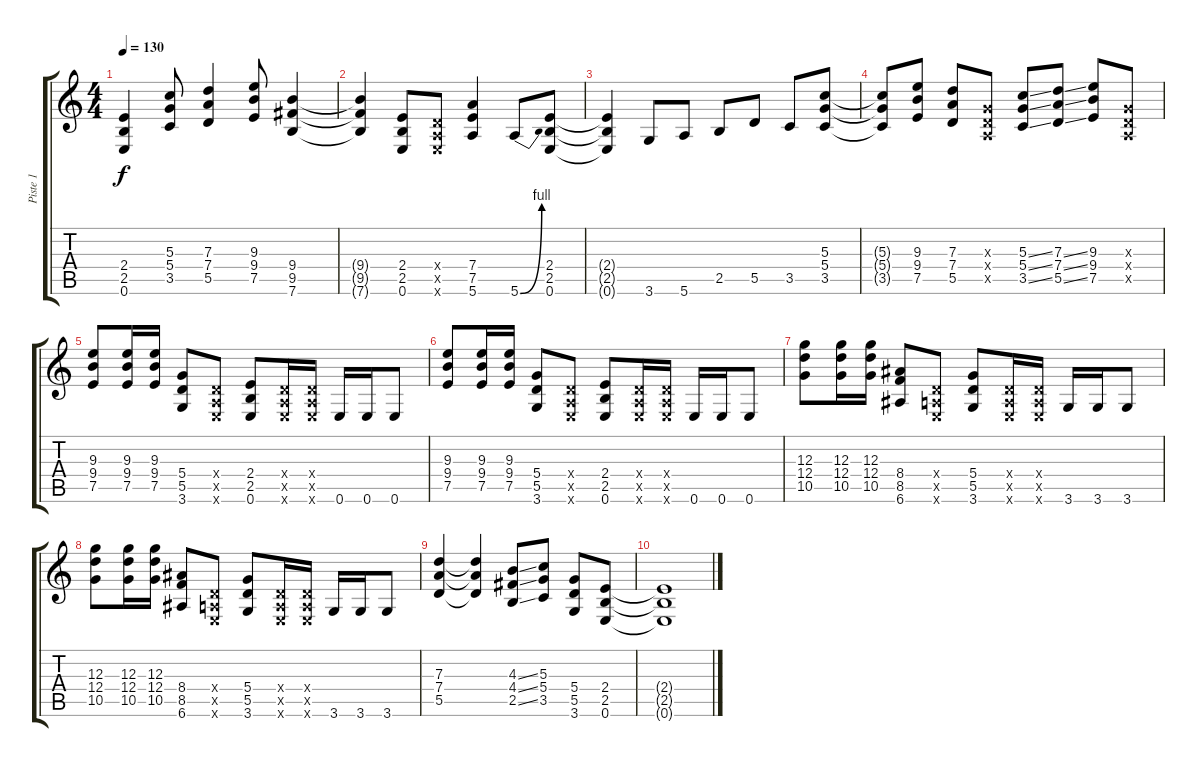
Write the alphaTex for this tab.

\track ("Piste 1" "Piste 1") {instrument distortionguitar}
\staff {score tabs}
\tuning (E4 B3 G3 D3 A2 E2) {hide}
\ts (4 4)
\tempo 130
\clef g2
\ks c
(2.4{t} 2.5{t} 0.6{t}).4{dy f} (5.3 5.4 3.5).8 (7.3 7.4 5.5).4 (9.3 9.4 7.5).8 (9.4 9.5 7.6).4 |
(9.4{t} 9.5{t} 7.6{t}).4 (2.4 2.5 0.6).8 (0.4{x} 0.5{x} 0.6{x}).8 (7.4 7.5 5.6).4 5.6{be (bend 0 0 60 4)}.8 (2.4 2.5 0.6).8 |
(2.4{t} 2.5{t} 0.6{t}).4 3.6.8 5.6.8 2.5.8 5.5.8 3.5.8 (5.3 5.4 3.5).8 |
(5.3{t} 5.4{t} 3.5{t}).8 (9.3 9.4 7.5).8 (7.3 7.4 5.5).8 (0.3{x} 0.4{x} 0.5{x}).8 (5.3{ss} 5.4{ss} 3.5{ss}).8 (7.3{ss} 7.4{ss} 5.5{ss}).8 (9.3 9.4 7.5).8 (0.3{x} 0.4{x} 0.5{x}).8 |
(9.3 9.4 7.5).8 (9.3 9.4 7.5).16 (9.3 9.4 7.5).16 (5.4 5.5 3.6).8 (0.4{x} 0.5{x} 0.6{x}).8 (2.4 2.5 0.6).8 (0.4{x} 0.5{x} 0.6{x}).16 (0.4{x} 0.5{x} 0.6{x}).16 0.6.16 0.6.16 0.6.8 |
(9.3 9.4 7.5).8 (9.3 9.4 7.5).16 (9.3 9.4 7.5).16 (5.4 5.5 3.6).8 (0.4{x} 0.5{x} 0.6{x}).8 (2.4 2.5 0.6).8 (0.4{x} 0.5{x} 0.6{x}).16 (0.4{x} 0.5{x} 0.6{x}).16 0.6.16 0.6.16 0.6.8 |
(12.3 12.4 10.5).8 (12.3 12.4 10.5).16 (12.3 12.4 10.5).16 (8.4 8.5 6.6).8 (0.4{x} 0.5{x} 0.6{x}).8 (5.4 5.5 3.6).8 (0.4{x} 0.5{x} 0.6{x}).16 (0.4{x} 0.5{x} 0.6{x}).16 3.6.16 3.6.16 3.6.8 |
(12.3 12.4 10.5).8 (12.3 12.4 10.5).16 (12.3 12.4 10.5).16 (8.4 8.5 6.6).8 (0.4{x} 0.5{x} 0.6{x}).8 (5.4 5.5 3.6).8 (0.4{x} 0.5{x} 0.6{x}).16 (0.4{x} 0.5{x} 0.6{x}).16 3.6.16 3.6.16 3.6.8 |
(7.3 7.4 5.5).4 (7.3{t} 7.4{t} 5.5{t}).4 (4.3{ss} 4.4{ss} 2.5{ss}).8 (5.3 5.4 3.5).8 (5.4 5.5 3.6).8 (2.4 2.5 0.6).8 |
(2.4{t} 2.5{t} 0.6{t}).1
